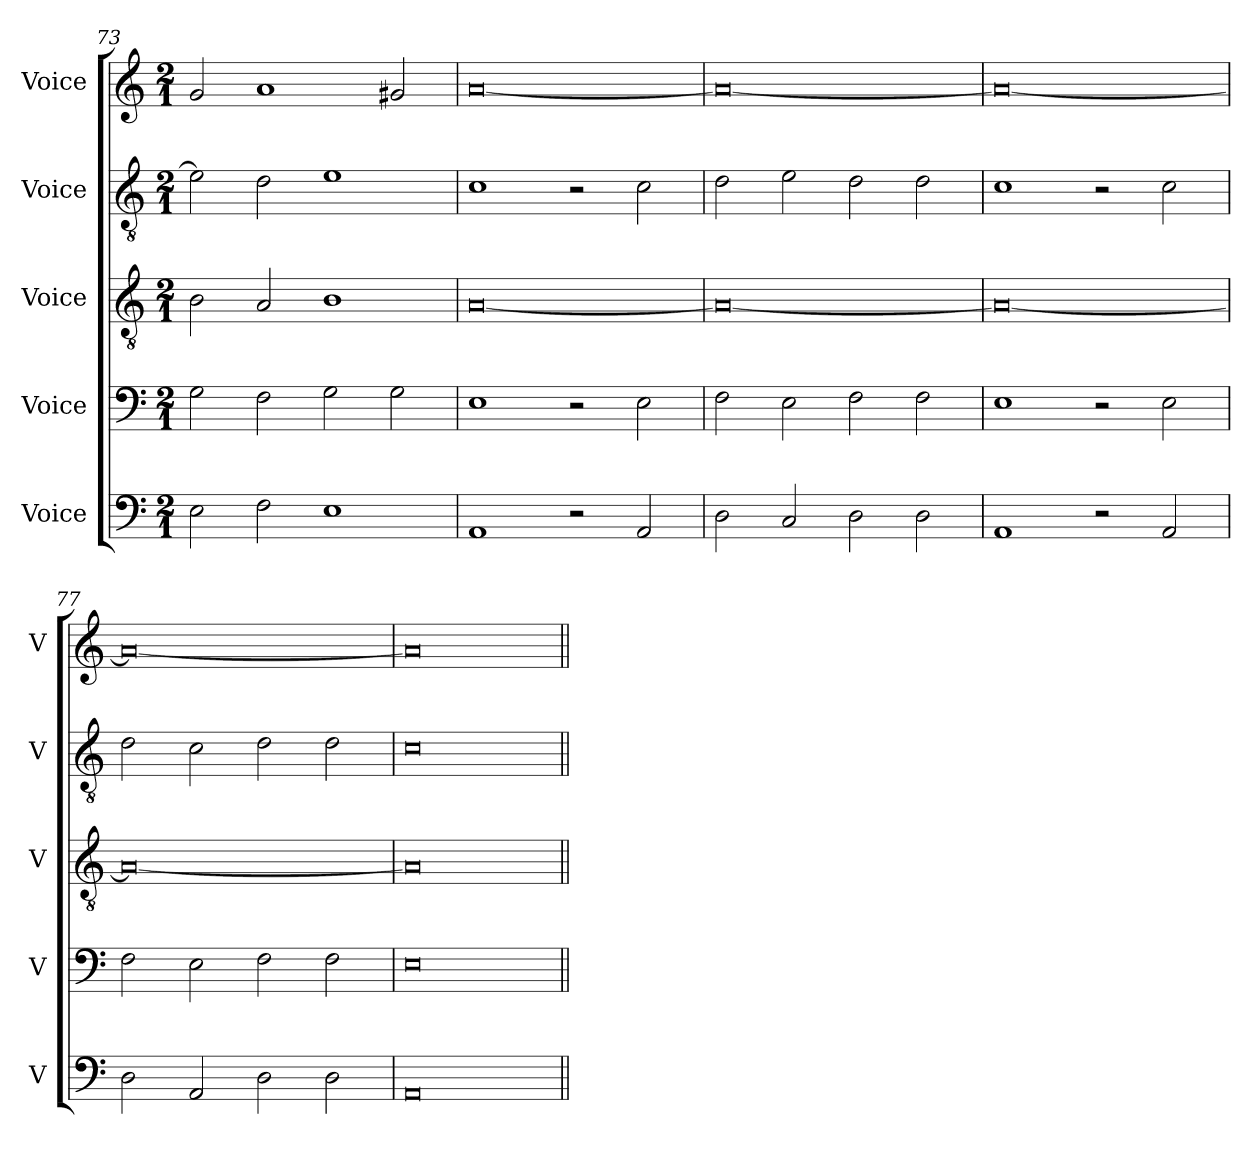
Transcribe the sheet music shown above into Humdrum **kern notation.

**kern	**kern	**kern	**kern	**kern
*part5	*part4	*part3	*part2	*part1
*staff5	*staff4	*staff3	*staff2	*staff1
*I"Voice	*I"Voice	*I"Voice	*I"Voice	*I"Voice
*I'V	*I'V	*I'V	*I'V	*I'V
!!LO:PB:g=z
*clefF4	*clefF4	*clefGv2	*clefGv2	*clefG2
*k[]	*k[]	*k[]	*k[]	*k[]
*M2/1	*M2/1	*M2/1	*M2/1	*M2/1
=73	=73	=73	=73	=73
2E\	2G\	2B\	2e\]	2g/
2F\	2F\	2A/	2d\	1a
1E	2G\	1B	1e	.
.	2G\	.	.	2g#X/
=74	=74	=74	=74	=74
1AA	1E	[0A	1c	[0a
2r	2r	.	2r	.
2AA/	2E\	.	2c\	.
=75	=75	=75	=75	=75
2D\	2F\	0A_	2d\	0a_
2C/	2E\	.	2e\	.
2D\	2F\	.	2d\	.
2D\	2F\	.	2d\	.
=76	=76	=76	=76	=76
1AA	1E	0A_	1c	0a_
2r	2r	.	2r	.
2AA/	2E\	.	2c\	.
!!LO:LB:g=z
=77	=77	=77	=77	=77
2D\	2F\	0A_	2d\	0a_
2AA/	2E\	.	2c\	.
2D\	2F\	.	2d\	.
2D\	2F\	.	2d\	.
=78	=78	=78	=78	=78
0AA	0E	0A]	0c	0a]
=||	=||	=||	=||	=||
*-	*-	*-	*-	*-
